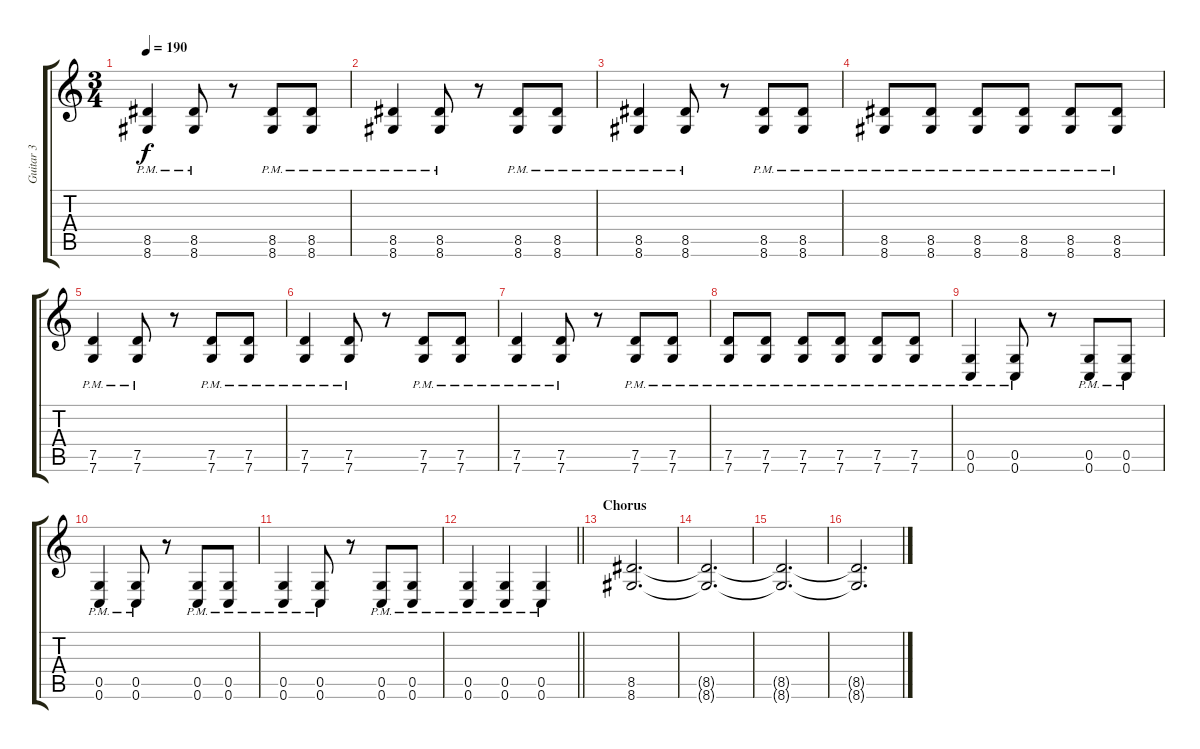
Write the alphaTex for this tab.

\track ("Guitar 3" "Guitar 3") {instrument distortionguitar}
\staff {score tabs}
\tuning (D4 A3 F3 C3 G2 C2) {hide}
\ts (3 4)
\tempo 190
\clef g2
\ks c
(8.5{pm} 8.6{pm}).4{dy f} (8.5{pm} 8.6{pm}).8 r.8 (8.5{pm} 8.6{pm}).8 (8.5{pm} 8.6{pm}).8 |
(8.5{pm} 8.6{pm}).4 (8.5{pm} 8.6{pm}).8 r.8 (8.5{pm} 8.6{pm}).8 (8.5{pm} 8.6{pm}).8 |
(8.5{pm} 8.6{pm}).4 (8.5{pm} 8.6{pm}).8 r.8 (8.5{pm} 8.6{pm}).8 (8.5{pm} 8.6{pm}).8 |
(8.5{pm} 8.6{pm}).8 (8.5{pm} 8.6{pm}).8 (8.5{pm} 8.6{pm}).8 (8.5{pm} 8.6{pm}).8 (8.5{pm} 8.6{pm}).8 (8.5{pm} 8.6{pm}).8 |
(7.5{pm} 7.6{pm}).4 (7.5{pm} 7.6{pm}).8 r.8 (7.5{pm} 7.6{pm}).8 (7.5{pm} 7.6{pm}).8 |
(7.5{pm} 7.6{pm}).4 (7.5{pm} 7.6{pm}).8 r.8 (7.5{pm} 7.6{pm}).8 (7.5{pm} 7.6{pm}).8 |
(7.5{pm} 7.6{pm}).4 (7.5{pm} 7.6{pm}).8 r.8 (7.5{pm} 7.6{pm}).8 (7.5{pm} 7.6{pm}).8 |
(7.5{pm} 7.6{pm}).8 (7.5{pm} 7.6{pm}).8 (7.5{pm} 7.6{pm}).8 (7.5{pm} 7.6{pm}).8 (7.5{pm} 7.6{pm}).8 (7.5{pm} 7.6{pm}).8 |
(0.5{pm} 0.6{pm}).4 (0.5{pm} 0.6{pm}).8 r.8 (0.5{pm} 0.6{pm}).8 (0.5{pm} 0.6{pm}).8 |
(0.5{pm} 0.6{pm}).4 (0.5{pm} 0.6{pm}).8 r.8 (0.5{pm} 0.6{pm}).8 (0.5{pm} 0.6{pm}).8 |
(0.5{pm} 0.6{pm}).4 (0.5{pm} 0.6{pm}).8 r.8 (0.5{pm} 0.6{pm}).8 (0.5{pm} 0.6{pm}).8 |
\barLineRight lightlight
(0.5{pm} 0.6{pm}).4 (0.5{pm} 0.6{pm}).4 (0.5{pm} 0.6{pm}).4 |
\section ("" "Chorus")
(8.5 8.6).2{d} |
(8.5{t} 8.6{t}).2{d} |
(8.5{t} 8.6{t}).2{d} |
(8.5{t} 8.6{t}).2{d}
